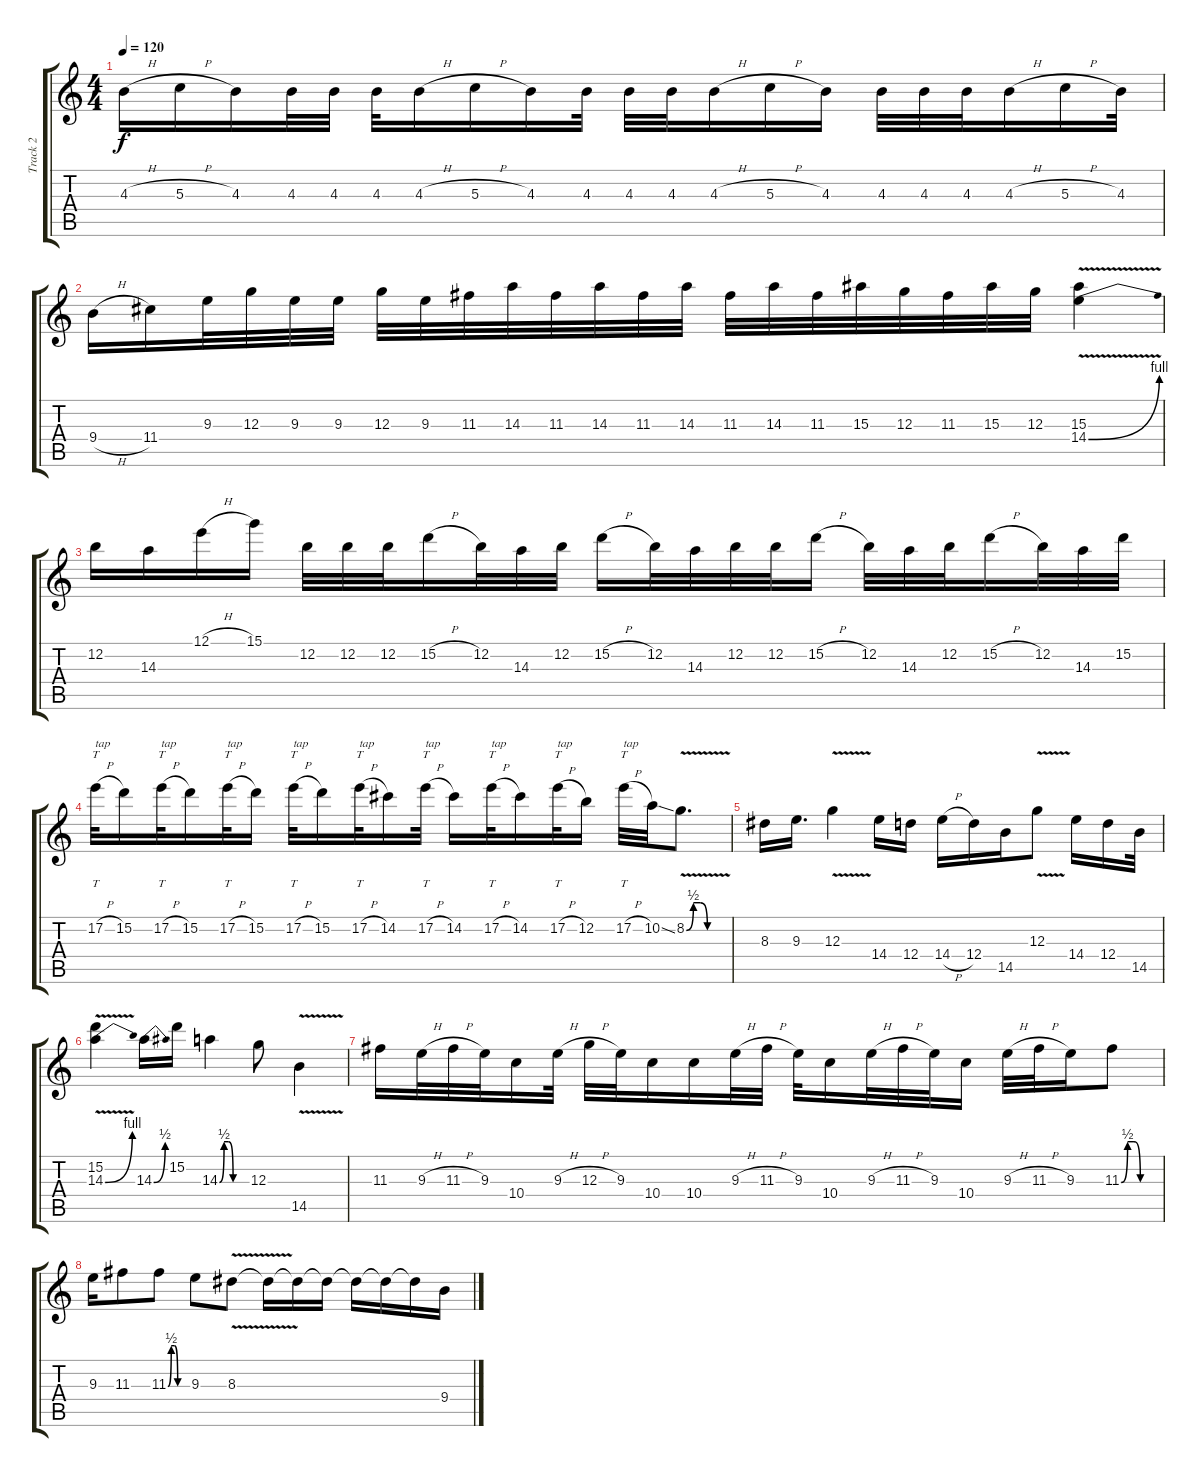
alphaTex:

\track ("Track 2" "Track 2") {instrument distortionguitar}
\staff {score tabs}
\tuning (E4 B3 G3 D3 A2 E2) {hide}
\ts (4 4)
\tempo 120
\clef g2
\ks c
4.3{h}.16{dy f} 5.3{h}.16 4.3.16 4.3.32 4.3.32 4.3.32 4.3{h}.16 5.3{h}.16 4.3.16 4.3.32 4.3.32 4.3.32 4.3{h}.16 5.3{h}.16 4.3.16 4.3.32 4.3.32 4.3.32 4.3{h}.16 5.3{h}.16 4.3.32 |
9.4{h}.16 11.4.16 9.3.32 12.3.32 9.3.32 9.3.32 12.3.32 9.3.32 11.3.32 14.3.32 11.3.32 14.3.32 11.3.32 14.3.32 11.3.32 14.3.32 11.3.32 15.3.32 12.3.32 11.3.32 15.3.32 12.3.32 (15.3{v} 14.4{be (bend 0 0 60 4) v}).4 |
12.2.16 14.3.16 12.1{h}.16 15.1.16 12.2.32 12.2.32 12.2.32 15.2{h}.16 12.2.32 14.3.32 12.2.32 15.2{h}.16 12.2.32 14.3.32 12.2.32 12.2.32 15.2{h}.16 12.2.32 14.3.32 12.2.32 15.2{h}.16 12.2.32 14.3.32 15.2.32 |
17.2{h}.32{tt txt "tap"} 15.2.16 17.2{h}.32{tt txt "tap"} 15.2.16 17.2{h}.32{tt txt "tap"} 15.2.16 17.2{h}.32{tt txt "tap"} 15.2.16 17.2{h}.32{tt txt "tap"} 14.2.16 17.2{h}.32{tt txt "tap"} 14.2.16 17.2{h}.32{tt txt "tap"} 14.2.16 17.2{h}.32{tt txt "tap"} 12.2.16 17.2{h}.32{tt txt "tap"} 10.2{ss}.32 8.2{be (custom 0 0 10 2 20 2 30 0 60 0) v}.8{d} |
8.3.16 9.3.16{d} 12.3{v}.4 14.4.16 12.4.16 14.4{h}.16 12.4.16 14.5.16 12.3{v}.8 14.4.16 12.4.16 14.5.32 |
(15.2 14.3{be (bend 0 0 60 4) v}).4 14.3{be (bend 0 0 60 2)}.16 15.2.16 14.3{be (custom 0 0 10 2 20 2 30 0 60 0)}.4 12.3.8 14.5{v}.4 |
11.3.16 9.3{h}.32 11.3{h}.32 9.3.32 10.4.16 9.3{h}.32 12.3{h}.32 9.3.32 10.4.16 10.4.16 9.3{h}.32 11.3{h}.32 9.3.32 10.4.16 9.3{h}.32 11.3{h}.32 9.3.32 10.4.16 9.3{h}.32 11.3{h}.32 9.3.16 11.3{be (custom 0 0 10 2 20 2 30 0 60 0)}.8 |
9.3.16 11.3.8 11.3{be (custom 0 0 10 2 20 2 30 0 60 0)}.8 9.3.8 8.3{v}.8 8.3{t}.16 8.3{t}.16 8.3{t}.16 8.3{t}.16 8.3{t}.16 8.3{t}.16 9.4.16
